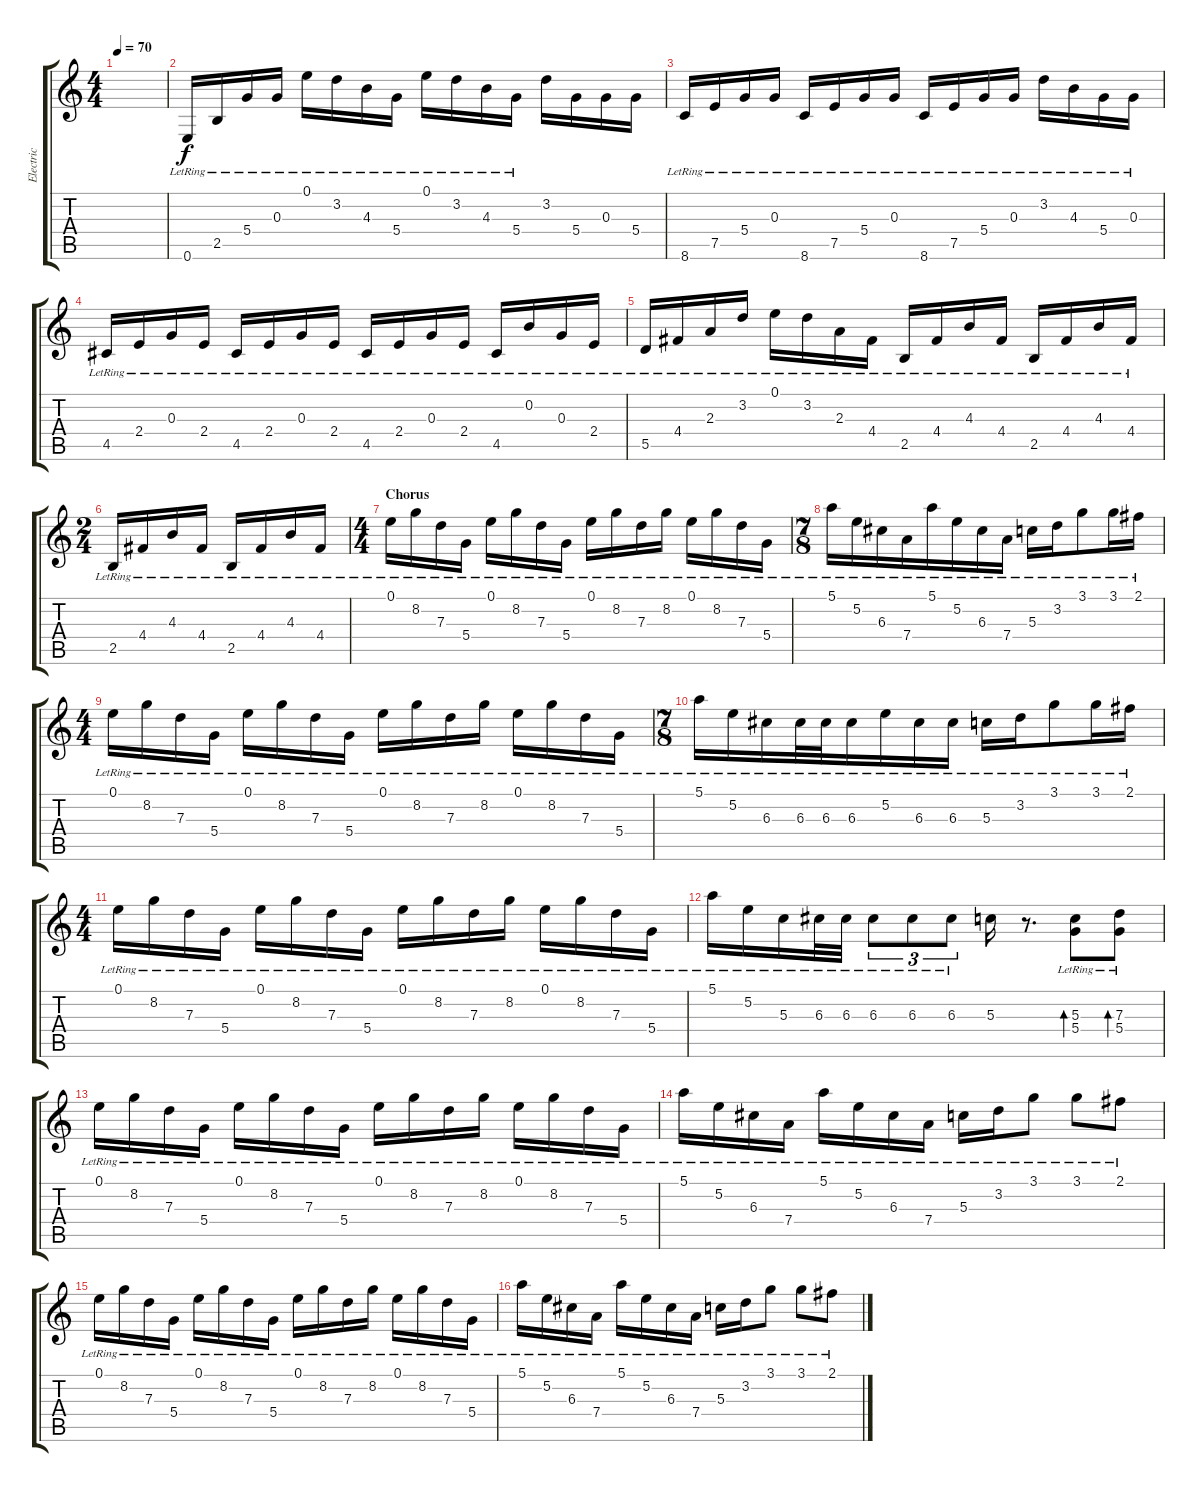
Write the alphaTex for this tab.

\track ("Electric" "Electric") {instrument electricguitarjazz}
\staff {score tabs}
\tuning (E4 B3 G3 D3 A2 E2) {hide}
\ts (4 4)
\tempo 70
\clef g2
\ks c
|
0.6{lr}.16 2.5{lr}.16 5.4{lr}.16 0.3{lr}.16 0.1{lr}.16 3.2{lr}.16 4.3{lr}.16 5.4{lr}.16 0.1{lr}.16 3.2{lr}.16 4.3{lr}.16 5.4{lr}.16 3.2.16 5.4.16 0.3.16 5.4.16 |
8.6{lr}.16 7.5{lr}.16 5.4{lr}.16 0.3{lr}.16 8.6{lr}.16 7.5{lr}.16 5.4{lr}.16 0.3{lr}.16 8.6{lr}.16 7.5{lr}.16 5.4{lr}.16 0.3{lr}.16 3.2{lr}.16 4.3{lr}.16 5.4{lr}.16 0.3{lr}.16 |
4.5{lr}.16 2.4{lr}.16 0.3{lr}.16 2.4{lr}.16 4.5{lr}.16 2.4{lr}.16 0.3{lr}.16 2.4{lr}.16 4.5{lr}.16 2.4{lr}.16 0.3{lr}.16 2.4{lr}.16 4.5{lr}.16 0.2{lr}.16 0.3{lr}.16 2.4{lr}.16 |
5.5{lr}.16 4.4{lr}.16 2.3{lr}.16 3.2{lr}.16 0.1{lr}.16 3.2{lr}.16 2.3{lr}.16 4.4{lr}.16 2.5{lr}.16 4.4{lr}.16 4.3{lr}.16 4.4{lr}.16 2.5{lr}.16 4.4{lr}.16 4.3{lr}.16 4.4{lr}.16 |
\ts (2 4)
2.5{lr}.16 4.4{lr}.16 4.3{lr}.16 4.4{lr}.16 2.5{lr}.16 4.4{lr}.16 4.3{lr}.16 4.4{lr}.16 |
\ts (4 4)
\section ("" "Chorus")
0.1{lr}.16 8.2{lr}.16 7.3{lr}.16 5.4{lr}.16 0.1{lr}.16 8.2{lr}.16 7.3{lr}.16 5.4{lr}.16 0.1{lr}.16 8.2{lr}.16 7.3{lr}.16 8.2{lr}.16 0.1{lr}.16 8.2{lr}.16 7.3{lr}.16 5.4{lr}.16 |
\ts (7 8)
5.1{lr}.16 5.2{lr}.16 6.3{lr}.16 7.4{lr}.16 5.1{lr}.16 5.2{lr}.16 6.3{lr}.16 7.4{lr}.16 5.3{lr}.16 3.2{lr}.16 3.1{lr}.8 3.1{lr}.16 2.1{lr}.16 |
\ts (4 4)
0.1{lr}.16 8.2{lr}.16 7.3{lr}.16 5.4{lr}.16 0.1{lr}.16 8.2{lr}.16 7.3{lr}.16 5.4{lr}.16 0.1{lr}.16 8.2{lr}.16 7.3{lr}.16 8.2{lr}.16 0.1{lr}.16 8.2{lr}.16 7.3{lr}.16 5.4{lr}.16 |
\ts (7 8)
5.1{lr}.16 5.2{lr}.16 6.3{lr}.16 6.3{lr}.32 6.3{lr}.32 6.3{lr}.16 5.2{lr}.16 6.3{lr}.16 6.3{lr}.16 5.3{lr}.16 3.2{lr}.16 3.1{lr}.8 3.1{lr}.16 2.1{lr}.16 |
\ts (4 4)
0.1{lr}.16 8.2{lr}.16 7.3{lr}.16 5.4{lr}.16 0.1{lr}.16 8.2{lr}.16 7.3{lr}.16 5.4{lr}.16 0.1{lr}.16 8.2{lr}.16 7.3{lr}.16 8.2{lr}.16 0.1{lr}.16 8.2{lr}.16 7.3{lr}.16 5.4{lr}.16 |
5.1{lr}.16 5.2{lr}.16 5.3{lr}.16 6.3{lr}.32 6.3{lr}.32 6.3{lr}.8{tu (3 2)} 6.3{lr}.8{tu (3 2)} 6.3{lr}.8{tu (3 2)} 5.3.16 r.8{d} (5.3{lr} 5.4{lr}).8{bd 60} (7.3{lr} 5.4{lr}).8{bd 60} |
0.1{lr}.16 8.2{lr}.16 7.3{lr}.16 5.4{lr}.16 0.1{lr}.16 8.2{lr}.16 7.3{lr}.16 5.4{lr}.16 0.1{lr}.16 8.2{lr}.16 7.3{lr}.16 8.2{lr}.16 0.1{lr}.16 8.2{lr}.16 7.3{lr}.16 5.4{lr}.16 |
5.1{lr}.16 5.2{lr}.16 6.3{lr}.16 7.4{lr}.16 5.1{lr}.16 5.2{lr}.16 6.3{lr}.16 7.4{lr}.16 5.3{lr}.16 3.2{lr}.16 3.1{lr}.8 3.1{lr}.8 2.1{lr}.8 |
0.1{lr}.16 8.2{lr}.16 7.3{lr}.16 5.4{lr}.16 0.1{lr}.16 8.2{lr}.16 7.3{lr}.16 5.4{lr}.16 0.1{lr}.16 8.2{lr}.16 7.3{lr}.16 8.2{lr}.16 0.1{lr}.16 8.2{lr}.16 7.3{lr}.16 5.4{lr}.16 |
5.1{lr}.16 5.2{lr}.16 6.3{lr}.16 7.4{lr}.16 5.1{lr}.16 5.2{lr}.16 6.3{lr}.16 7.4{lr}.16 5.3{lr}.16 3.2{lr}.16 3.1{lr}.8 3.1{lr}.8 2.1{lr}.8
